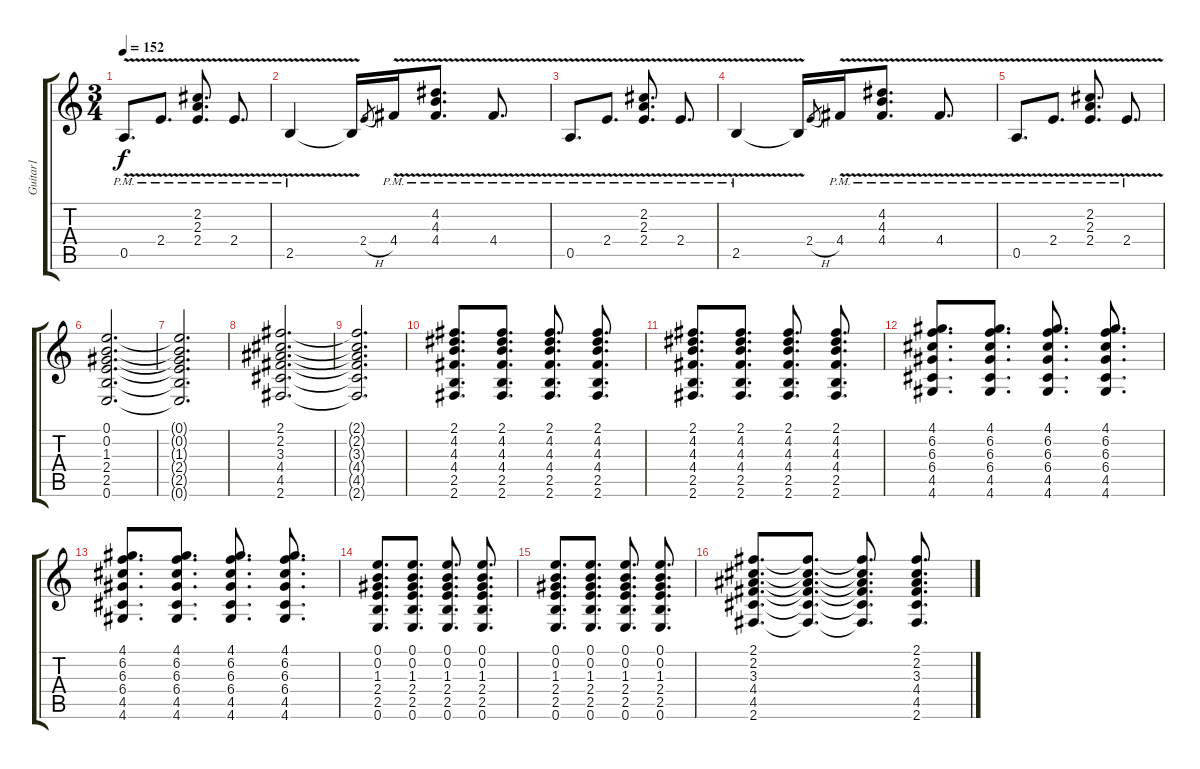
\track ("Guitar1" "Guitar1") {instrument electricguitarclean}
\staff {score tabs}
\tuning (E4 B3 G3 D3 A2 E2) {hide}
\ts (3 4)
\tempo 152
\clef g2
\ks c
0.5{v pm}.8{d dy f} 2.4{v pm}.8{d} (2.2{v pm} 2.3{v pm} 2.4{v pm}).8{d} 2.4{v pm}.8{d} |
2.5{v pm}.4 2.5{v t}.16 2.4{h}.8{gr} 4.4{v pm}.16 (4.2{v pm} 4.3{v pm} 4.4{v pm}).8{d} 4.4{v pm}.8{d} |
0.5{v pm}.8{d} 2.4{v pm}.8{d} (2.2{v pm} 2.3{v pm} 2.4{v pm}).8{d} 2.4{v pm}.8{d} |
2.5{v pm}.4 2.5{v t}.16 2.4{h}.8{gr} 4.4{v pm}.16 (4.2{v pm} 4.3{v pm} 4.4{v pm}).8{d} 4.4{v pm}.8{d} |
0.5{v pm}.8{d} 2.4{v pm}.8{d} (2.2{v pm} 2.3{v pm} 2.4{v pm}).8{d} 2.4{v pm}.8{d} |
(0.1 0.2 1.3 2.4 2.5 0.6).2{d} |
(0.1{t} 0.2{t} 1.3{t} 2.4{t} 2.5{t} 0.6{t}).2{d} |
(2.1 2.2 3.3 4.4 4.5 2.6).2{d} |
(2.1{t} 2.2{t} 3.3{t} 4.4{t} 4.5{t} 2.6{t}).2{d} |
(2.1 4.2 4.3 4.4 2.5 2.6).8{d} (2.1 4.2 4.3 4.4 2.5 2.6).8{d} (2.1 4.2 4.3 4.4 2.5 2.6).8{d} (2.1 4.2 4.3 4.4 2.5 2.6).8{d} |
(2.1 4.2 4.3 4.4 2.5 2.6).8{d} (2.1 4.2 4.3 4.4 2.5 2.6).8{d} (2.1 4.2 4.3 4.4 2.5 2.6).8{d} (2.1 4.2 4.3 4.4 2.5 2.6).8{d} |
(4.1 6.2 6.3 6.4 4.5 4.6).8{d} (4.1 6.2 6.3 6.4 4.5 4.6).8{d} (4.1 6.2 6.3 6.4 4.5 4.6).8{d} (4.1 6.2 6.3 6.4 4.5 4.6).8{d} |
(4.1 6.2 6.3 6.4 4.5 4.6).8{d} (4.1 6.2 6.3 6.4 4.5 4.6).8{d} (4.1 6.2 6.3 6.4 4.5 4.6).8{d} (4.1 6.2 6.3 6.4 4.5 4.6).8{d} |
(0.1 0.2 1.3 2.4 2.5 0.6).8{d} (0.1 0.2 1.3 2.4 2.5 0.6).8{d} (0.1 0.2 1.3 2.4 2.5 0.6).8{d} (0.1 0.2 1.3 2.4 2.5 0.6).8{d} |
(0.1 0.2 1.3 2.4 2.5 0.6).8{d} (0.1 0.2 1.3 2.4 2.5 0.6).8{d} (0.1 0.2 1.3 2.4 2.5 0.6).8{d} (0.1 0.2 1.3 2.4 2.5 0.6).8{d} |
(2.1 2.2 3.3 4.4 4.5 2.6).8{d} (2.1{t} 2.2{t} 3.3{t} 4.4{t} 4.5{t} 2.6{t}).8{d} (2.1{t} 2.2{t} 3.3{t} 4.4{t} 4.5{t} 2.6{t}).8{d} (2.1 2.2 3.3 4.4 4.5 2.6).8{d}
